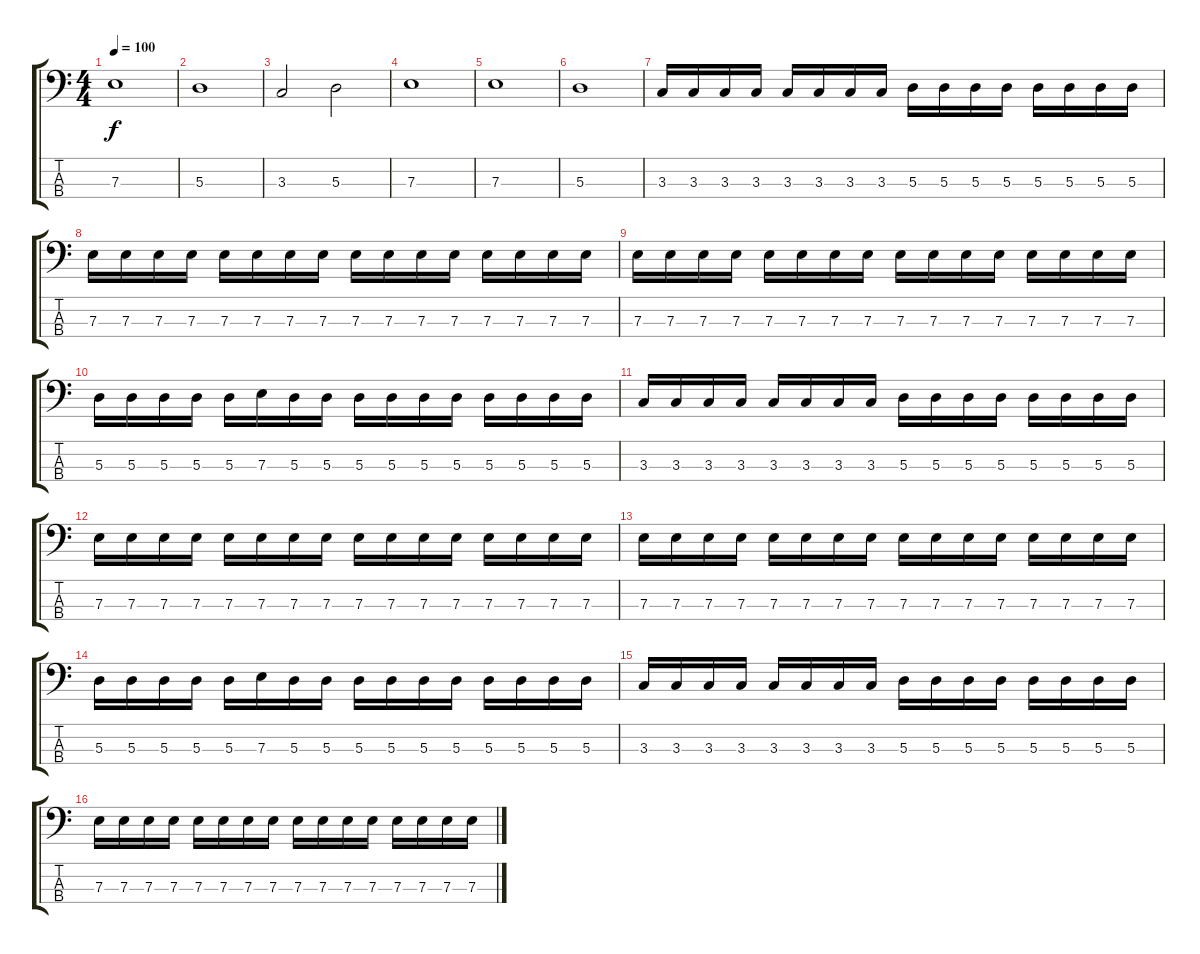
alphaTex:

\track "" {instrument synthbass1}
\staff {score tabs}
\tuning (G2 D2 A1 E1) {hide}
\ts (4 4)
\tempo 100
\clef f4
\ks c
7.3.1{dy f instrument synthbass1} |
5.3.1 |
3.3.2 5.3.2 |
7.3.1 |
7.3.1 |
5.3.1 |
3.3.16 3.3.16 3.3.16 3.3.16 3.3.16 3.3.16 3.3.16 3.3.16 5.3.16 5.3.16 5.3.16 5.3.16 5.3.16 5.3.16 5.3.16 5.3.16 |
7.3.16 7.3.16 7.3.16 7.3.16 7.3.16 7.3.16 7.3.16 7.3.16 7.3.16 7.3.16 7.3.16 7.3.16 7.3.16 7.3.16 7.3.16 7.3.16 |
7.3.16 7.3.16 7.3.16 7.3.16 7.3.16 7.3.16 7.3.16 7.3.16 7.3.16 7.3.16 7.3.16 7.3.16 7.3.16 7.3.16 7.3.16 7.3.16 |
5.3.16 5.3.16 5.3.16 5.3.16 5.3.16 7.3.16 5.3.16 5.3.16 5.3.16 5.3.16 5.3.16 5.3.16 5.3.16 5.3.16 5.3.16 5.3.16 |
3.3.16 3.3.16 3.3.16 3.3.16 3.3.16 3.3.16 3.3.16 3.3.16 5.3.16 5.3.16 5.3.16 5.3.16 5.3.16 5.3.16 5.3.16 5.3.16 |
7.3.16 7.3.16 7.3.16 7.3.16 7.3.16 7.3.16 7.3.16 7.3.16 7.3.16 7.3.16 7.3.16 7.3.16 7.3.16 7.3.16 7.3.16 7.3.16 |
7.3.16 7.3.16 7.3.16 7.3.16 7.3.16 7.3.16 7.3.16 7.3.16 7.3.16 7.3.16 7.3.16 7.3.16 7.3.16 7.3.16 7.3.16 7.3.16 |
5.3.16 5.3.16 5.3.16 5.3.16 5.3.16 7.3.16 5.3.16 5.3.16 5.3.16 5.3.16 5.3.16 5.3.16 5.3.16 5.3.16 5.3.16 5.3.16 |
3.3.16 3.3.16 3.3.16 3.3.16 3.3.16 3.3.16 3.3.16 3.3.16 5.3.16 5.3.16 5.3.16 5.3.16 5.3.16 5.3.16 5.3.16 5.3.16 |
7.3.16 7.3.16 7.3.16 7.3.16 7.3.16 7.3.16 7.3.16 7.3.16 7.3.16 7.3.16 7.3.16 7.3.16 7.3.16 7.3.16 7.3.16 7.3.16
